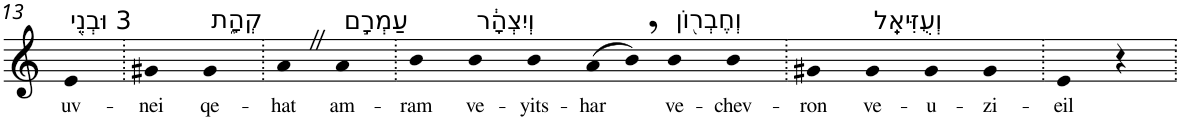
**kern	**text
*part1	*part1
*staff1	*staff1
*I"Piano	*
*I'Pno	*
!!LO:PB:g=z
*clefG2	*
*k[]	*
=13	=13
!LO:TX:a:t=3 וּבְנֵ֖י	!
!	!LO:LY:b
4e	uv-
=14.	=14.
!	!LO:LY:b
4g#X	-nei
!LO:TX:a:t=קְהָ֑ת	!
!	!LO:LY:b
4g#	qe-
=15.	=15.
!	!LO:LY:b
4aZ	-hat
!LO:TX:a:t=עַמְרָ֣ם	!
!	!LO:LY:b
4a	am-
=16.	=16.
!	!LO:LY:b
4b	-ram
!LO:TX:a:t=וְיִצְהָ֔ר	!
!	!LO:LY:b
4b	ve-
!	!LO:LY:b
4b	-yits-
!	!LO:LY:b
(>8a	-har
8b,)	.
!LO:TX:a:t=וְחֶבְר֖וֹן	!
!	!LO:LY:b
4b	ve-
!	!LO:LY:b
4b	-chev-
=17.	=17.
!	!LO:LY:b
4g#X	-ron
!LO:TX:a:t=וְעֻזִּיאֵֽל	!
!	!LO:LY:b
4g#	ve-
!	!LO:LY:b
4g#	-u-
!	!LO:LY:b
4g#	-zi-
=18.	=18.
!	!LO:LY:b
4e	-eil
4r	.
=.	=.
*-	*-
